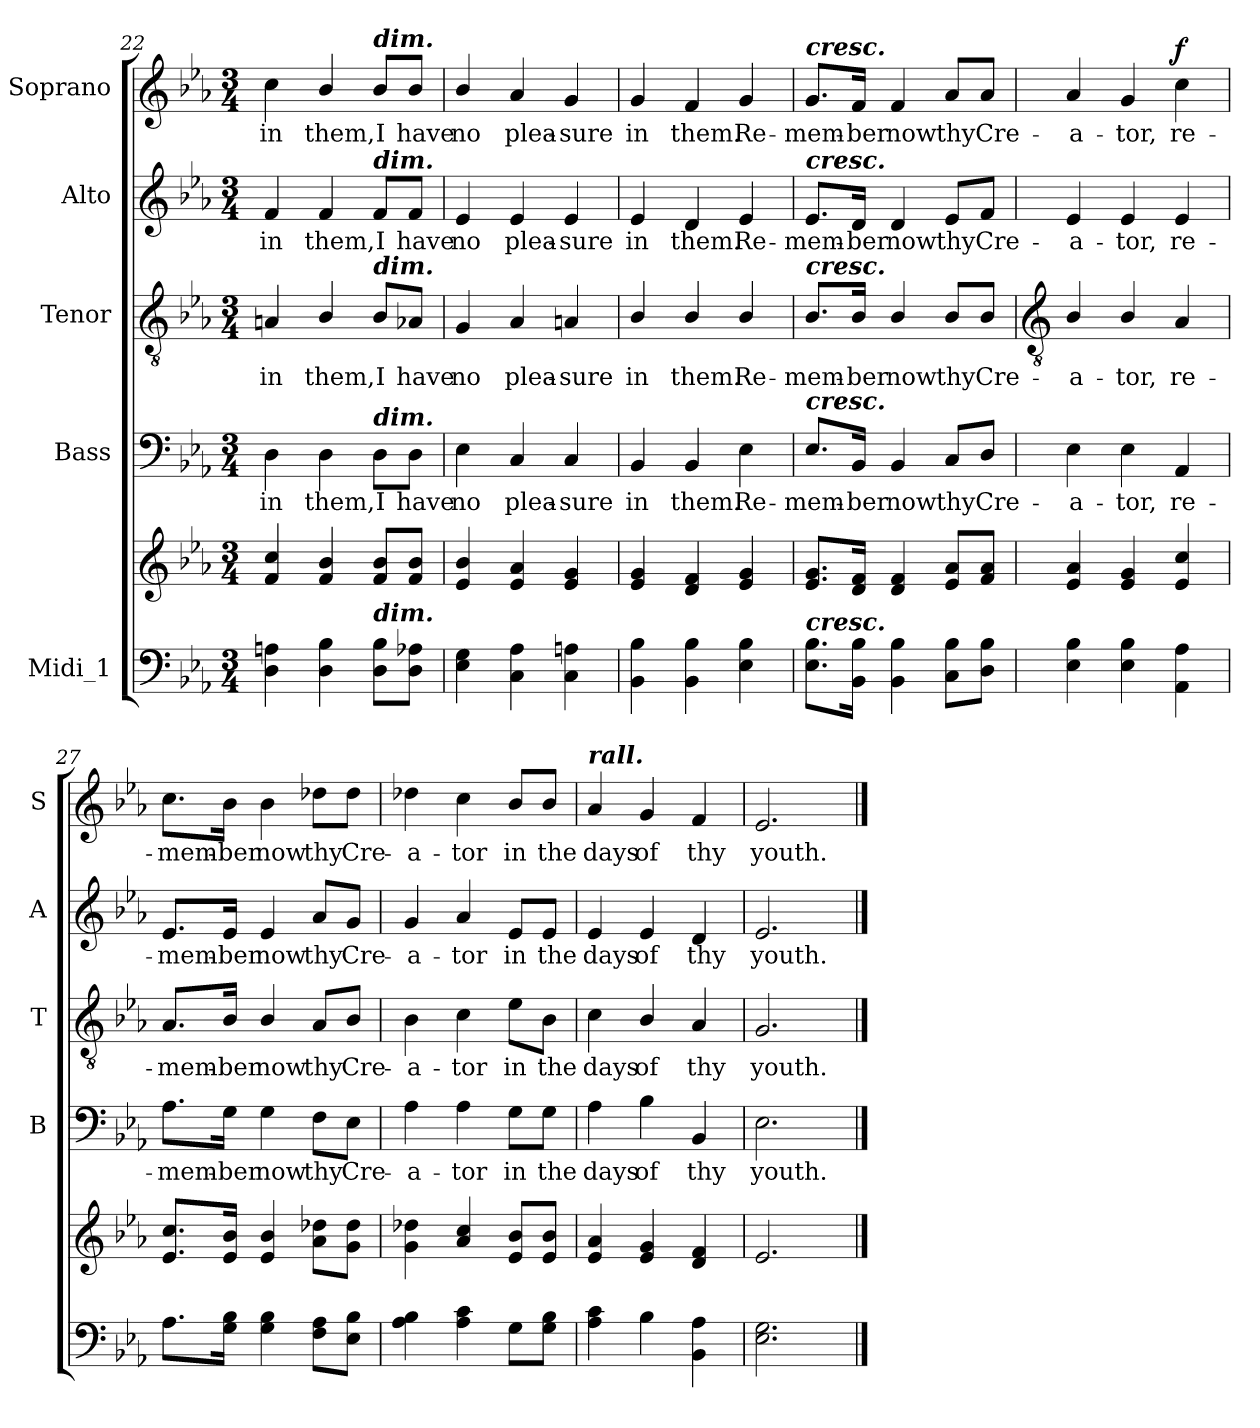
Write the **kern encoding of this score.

**kern	**kern	**kern	**text	**kern	**text	**kern	**text	**kern	**text	**dynam
*part5	*part5	*part4	*part4	*part3	*part3	*part2	*part2	*part1	*part1	*part1
*staff6	*staff5	*staff4	*staff4	*staff3	*staff3	*staff2	*staff2	*staff1	*staff1	*staff1
*I"Midi_1	*	*I"Bass	*	*I"Tenor	*	*I"Alto	*	*I"Soprano	*	*
*	*	*I'B	*	*I'T	*	*I'A	*	*I'S	*	*
*clefF4	*clefG2	*clefF4	*	*clefGv2	*	*clefG2	*	*clefG2	*	*
*k[b-e-a-]	*k[b-e-a-]	*k[b-e-a-]	*	*k[b-e-a-]	*	*k[b-e-a-]	*	*k[b-e-a-]	*	*
*E-:	*E-:	*E-:	*	*E-:	*	*E-:	*	*E-:	*	*
*M3/4	*M3/4	*M3/4	*	*M3/4	*	*M3/4	*	*M3/4	*	*
=22	=22	=22	=22	=22	=22	=22	=22	=22	=22	=22
!	!	!	!LO:LY:b	!	!LO:LY:b	!	!LO:LY:b	!	!LO:LY:b	!
4D 4An	4f/ 4cc/	4D	in	4An	in	4f	in	4cc	in	.
!	!	!	!LO:LY:b	!	!LO:LY:b	!	!LO:LY:b	!	!LO:LY:b	!
4D 4B-	4f/ 4b-/	4D	them,	4B-/	them,	4f	them,	4b-/	them,	.
!	!	!	!	!	!	!	!	!LO:TX:a:Bi:t=dim.	!	!
!	!	!	!	!	!	!LO:TX:a:Bi:t=dim.	!	!	!	!
!	!	!	!	!LO:TX:a:Bi:t=dim.	!	!	!	!	!	!
!	!	!LO:TX:a:Bi:t=dim.	!	!	!	!	!	!	!	!
!LO:TX:a:Bi:t=dim.	!	!	!	!	!	!	!	!	!	!
!	!	!	!LO:LY:b	!	!LO:LY:b	!	!LO:LY:b	!	!LO:LY:b	!
8D 8B-L	8f/ 8b-/L	8D\L	I	8B-/L	I	8f/L	I	8b-/L	I	.
!	!	!	!LO:LY:b	!	!LO:LY:b	!	!LO:LY:b	!	!LO:LY:b	!
8D 8A-XJ	8f/ 8b-/J	8D\J	have	8A-X/J	have	8f/J	have	8b-/J	have	.
=23	=23	=23	=23	=23	=23	=23	=23	=23	=23	=23
!	!	!	!LO:LY:b	!	!LO:LY:b	!	!LO:LY:b	!	!LO:LY:b	!
4E- 4G	4e-/ 4b-/	4E-	no	4G	no	4e-	no	4b-/	no	.
!	!	!	!LO:LY:b	!	!LO:LY:b	!	!LO:LY:b	!	!LO:LY:b	!
4C\ 4A-\	4e- 4a-	4C	plea-	4A-	plea-	4e-	plea-	4a-	plea-	.
!	!	!	!LO:LY:b	!	!LO:LY:b	!	!LO:LY:b	!	!LO:LY:b	!
4C\ 4An\	4e- 4g	4C	-sure	4An	-sure	4e-	-sure	4g	-sure	.
=24	=24	=24	=24	=24	=24	=24	=24	=24	=24	=24
!	!	!	!LO:LY:b	!	!LO:LY:b	!	!LO:LY:b	!	!LO:LY:b	!
4BB-\ 4B-\	4e- 4g	4BB-	in	4B-/	in	4e-	in	4g	in	.
!	!	!	!LO:LY:b	!	!LO:LY:b	!	!LO:LY:b	!	!LO:LY:b	!
4BB-\ 4B-\	4d 4f	4BB-	them.	4B-/	them.	4d	them.	4f	them.	.
!	!	!	!LO:LY:b	!	!LO:LY:b	!	!LO:LY:b	!	!LO:LY:b	!
4E- 4B-	4e- 4g	4E-	Re-	4B-/	Re-	4e-	Re-	4g	Re-	.
=25	=25	=25	=25	=25	=25	=25	=25	=25	=25	=25
!	!	!	!	!	!	!	!	!LO:TX:a:Bi:t=cresc.	!	!
!	!	!	!	!	!	!LO:TX:a:Bi:t=cresc.	!	!	!	!
!	!	!	!	!LO:TX:a:Bi:t=cresc.	!	!	!	!	!	!
!	!	!LO:TX:a:Bi:t=cresc.	!	!	!	!	!	!	!	!
!LO:TX:a:Bi:t=cresc.	!	!	!	!	!	!	!	!	!	!
!	!	!	!LO:LY:b	!	!LO:LY:b	!	!LO:LY:b	!	!LO:LY:b	!
8.E-\ 8.B-\L	8.e- 8.gL	8.E-/L	-mem-	8.B-/L	-mem-	8.e-/L	-mem-	8.g/L	-mem-	.
!	!	!	!LO:LY:b	!	!LO:LY:b	!	!LO:LY:b	!	!LO:LY:b	!
16BB-\ 16B-\J	16d 16fJ	16BB-/Jk	-ber	16B-/Jk	-ber	16d/Jk	-ber	16f/Jk	-ber	.
!	!	!	!LO:LY:b	!	!LO:LY:b	!	!LO:LY:b	!	!LO:LY:b	!
4BB-\ 4B-\	4d 4f	4BB-	now	4B-/	now	4d	now	4f	now	.
!	!	!	!LO:LY:b	!	!LO:LY:b	!	!LO:LY:b	!	!LO:LY:b	!
8C\ 8B-\L	8e- 8a-L	8C/L	thy	8B-/L	thy	8e-/L	thy	8a-/L	thy	.
!	!	!	!LO:LY:b	!	!LO:LY:b	!	!LO:LY:b	!	!LO:LY:b	!
8D 8B-J	8f 8a-J	8D/J	Cre-	8B-/J	Cre-	8f/J	Cre-	8a-/J	Cre-	.
!!LO:LB:g=z
=26	=26	=26	=26	=26	=26	=26	=26	=26	=26	=26
*	*	*	*	*clefGv2	*	*	*	*	*	*
!	!	!	!LO:LY:b	!	!LO:LY:b	!	!LO:LY:b	!	!LO:LY:b	!
4E- 4B-	4e- 4a-	4E-	-a-	4B-/	-a-	4e-	-a-	4a-	-a-	.
!	!	!	!LO:LY:b	!	!LO:LY:b	!	!LO:LY:b	!	!LO:LY:b	!
4E- 4B-	4e- 4g	4E-	-tor,	4B-/	-tor,	4e-	-tor,	4g	-tor,	.
!	!	!	!LO:LY:b	!	!LO:LY:b	!	!LO:LY:b	!	!LO:LY:b	!LO:DY:b
4AA-\ 4A-\	4e-/ 4cc/	4AA-	re-	4A-	re-	4e-	re-	4cc	re-	f
=27	=27	=27	=27	=27	=27	=27	=27	=27	=27	=27
!	!	!	!LO:LY:b	!	!LO:LY:b	!	!LO:LY:b	!	!LO:LY:b	!
8.A-L	8.e-/ 8.cc/L	8.A-\L	-mem-	8.A-/L	-mem-	8.e-/L	-mem-	8.cc\L	-mem-	.
!	!	!	!LO:LY:b	!	!LO:LY:b	!	!LO:LY:b	!	!LO:LY:b	!
16G 16B-J	16e-/ 16b-/J	16G\Jk	-ber	16B-/Jk	-ber	16e-/Jk	-ber	16b-\Jk	-ber	.
!	!	!	!LO:LY:b	!	!LO:LY:b	!	!LO:LY:b	!	!LO:LY:b	!
4G 4B-	4e-/ 4b-/	4G	now	4B-/	now	4e-	now	4b-	now	.
!	!	!	!LO:LY:b	!	!LO:LY:b	!	!LO:LY:b	!	!LO:LY:b	!
8F 8A-L	8a- 8dd-XL	8F\L	thy	8A-/L	thy	8a-/L	thy	8dd-X\L	thy	.
!	!	!	!LO:LY:b	!	!LO:LY:b	!	!LO:LY:b	!	!LO:LY:b	!
8E- 8B-J	8g 8dd-J	8E-\J	Cre-	8B-/J	Cre-	8g/J	Cre-	8dd-\J	Cre-	.
=28	=28	=28	=28	=28	=28	=28	=28	=28	=28	=28
!	!	!	!LO:LY:b	!	!LO:LY:b	!	!LO:LY:b	!	!LO:LY:b	!
4A- 4B-	4g 4dd-X	4A-	-a-	4B-	-a-	4g	-a-	4dd-X	-a-	.
!	!	!	!LO:LY:b	!	!LO:LY:b	!	!LO:LY:b	!	!LO:LY:b	!
4A- 4c	4a-/ 4cc/	4A-	-tor	4c	-tor	4a-	-tor	4cc	-tor	.
!	!	!	!LO:LY:b	!	!LO:LY:b	!	!LO:LY:b	!	!LO:LY:b	!
8GL	8e-/ 8b-/L	8G\L	in	8e-\L	in	8e-/L	in	8b-/L	in	.
!	!	!	!LO:LY:b	!	!LO:LY:b	!	!LO:LY:b	!	!LO:LY:b	!
8G 8B-J	8e-/ 8b-/J	8G\J	the	8B-\J	the	8e-/J	the	8b-/J	the	.
=29	=29	=29	=29	=29	=29	=29	=29	=29	=29	=29
!	!	!	!	!	!	!	!	!LO:TX:a:Bi:t=rall.	!	!
!	!	!	!LO:LY:b	!	!LO:LY:b	!	!LO:LY:b	!	!LO:LY:b	!
4A- 4c	4e- 4a-	4A-	days	4c	days	4e-	days	4a-	days	.
!	!	!	!LO:LY:b	!	!LO:LY:b	!	!LO:LY:b	!	!LO:LY:b	!
4B-	4e- 4g	4B-	of	4B-/	of	4e-	of	4g	of	.
!	!	!	!LO:LY:b	!	!LO:LY:b	!	!LO:LY:b	!	!LO:LY:b	!
4BB-\ 4A-\	4d 4f	4BB-	thy	4A-	thy	4d	thy	4f	thy	.
=30	=30	=30	=30	=30	=30	=30	=30	=30	=30	=30
!	!	!	!LO:LY:b	!	!LO:LY:b	!	!LO:LY:b	!	!LO:LY:b	!
2.E- 2.G	2.e-	2.E-	youth.	2.G	youth.	2.e-	youth.	2.e-	youth.	.
==	==	==	==	==	==	==	==	==	==	==
*-	*-	*-	*-	*-	*-	*-	*-	*-	*-	*-
